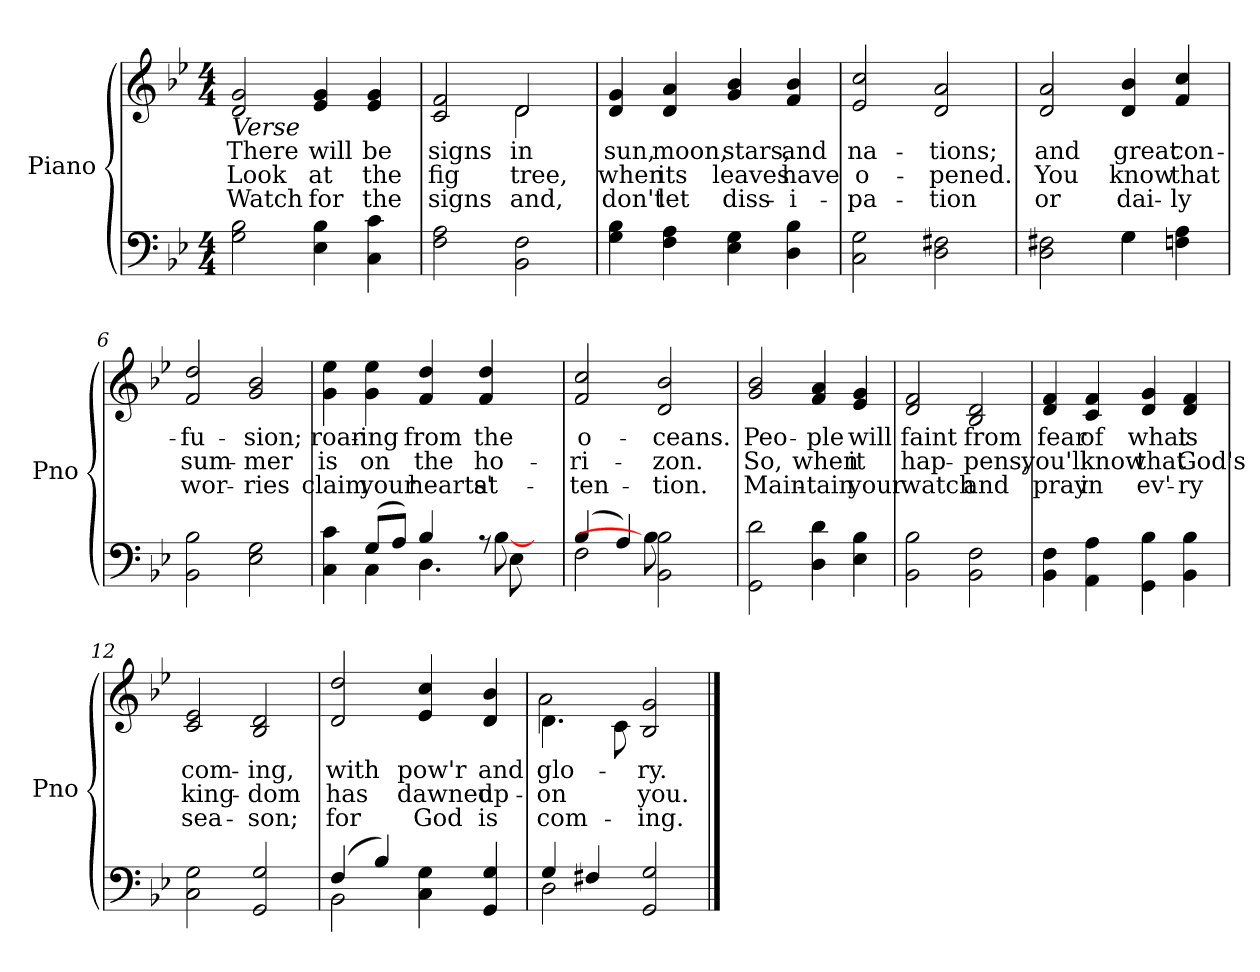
**kern	**kern	**text	**text	**text
*part2	*part1	*part1	*part1	*part1
*staff2	*staff1	*staff1	*staff1	*staff1
*I"Piano	*I"Piano	*	*	*
*I'Pno	*I'Pno	*	*	*
*clefF4	*clefG2	*	*	*
*k[b-e-]	*k[b-e-]	*	*	*
*M4/4	*M4/4	*	*	*
=1	=1	=1	=1	=1
!	!LO:TX:b:i:t=Verse	!	!	!
!	!	!LO:LY:b	!LO:LY:b	!LO:LY:b
2G\ 2B-\	2d/ 2g/	There	Look	Watch
!	!	!LO:LY:b	!LO:LY:b	!LO:LY:b
4E-\ 4B-\	4e-/ 4g/	will	at	for
!	!	!LO:LY:b	!LO:LY:b	!LO:LY:b
4C\ 4c\	4e-/ 4g/	be	the	the
=2	=2	=2	=2	=2
!	!	!LO:LY:b	!LO:LY:b	!LO:LY:b
*	*^	*	*	*
2F\ 2A\	2c/ 2f/	2ryy	signs	fig	signs
!	!	!	!LO:LY:b	!LO:LY:b	!LO:LY:b
2BB-\ 2F\	2d/	2d\	in	tree,	and,
=3	=3	=3	=3	=3	=3
!	!	!	!LO:LY:b	!LO:LY:b	!LO:LY:b
*	*v	*v	*	*	*
4G\ 4B-\	4d/ 4g/	sun,	when	don't
!	!	!LO:LY:b	!LO:LY:b	!LO:LY:b
4F\ 4A\	4d/ 4a/	moon,	its	let
!	!	!LO:LY:b	!LO:LY:b	!LO:LY:b
4E-\ 4G\	4g/ 4b-/	stars,	leaves	diss-
!	!	!LO:LY:b	!LO:LY:b	!LO:LY:b
4D\ 4B-\	4f/ 4b-/	and	have	-i-
=4	=4	=4	=4	=4
!	!	!LO:LY:b	!LO:LY:b	!LO:LY:b
2C\ 2G\	2e-/ 2cc/	na-	o-	-pa-
!	!	!LO:LY:b	!LO:LY:b	!LO:LY:b
2D\ 2F#X\	2d/ 2a/	-tions;	-pened.	-tion
!!LO:LB:g=z
=5	=5	=5	=5	=5
*^	*	*	*	*
!	!	!	!LO:LY:b	!LO:LY:b	!LO:LY:b
2D\ 2F#X\	2ryy	2d/ 2a/	and	You	or
!	!	!	!LO:LY:b	!LO:LY:b	!LO:LY:b
4G\	4G\	4d/ 4b-/	great	know	dai-
!	!	!	!LO:LY:b	!LO:LY:b	!LO:LY:b
4Fn\ 4A\	4ryy	4f/ 4cc/	con-	that	-ly
=6	=6	=6	=6	=6	=6
!	!	!	!LO:LY:b	!LO:LY:b	!LO:LY:b
*v	*v	*	*	*	*
2BB-\ 2B-\	2f/ 2dd/	-fu-	sum-	wor-
!	!	!LO:LY:b	!LO:LY:b	!LO:LY:b
2E-\ 2G\	2g/ 2b-/	-sion;	-mer	-ries
=7	=7	=7	=7	=7
*^	*	*	*	*
!	!	!	!LO:LY:b	!LO:LY:b	!LO:LY:b
4C\ 4c\	4ryy	4g\ 4ee-\	roar-	is	claim
!	!	!	!LO:LY:b	!LO:LY:b	!LO:LY:b
(8G/L	4C\	4g\ 4ee-\	-ing	on	your
8A/J)	.	.	.	.	.
!	!	!	!LO:LY:b	!LO:LY:b	!LO:LY:b
4B-/	4.D\	4f/ 4dd/	from	the	hearts'
!	!	!	!LO:LY:b	!LO:LY:b	!LO:LY:b
8r	.	4f/ 4dd/	the	ho-	at-
8E-\	[8B-\	.	.	.	.
8ryy	8ryy	8ryy	.	.	.
=8	=8	=8	=8	=8	=8
!	!	!	!LO:LY:b	!LO:LY:b	!LO:LY:b
(4B-/	2F\	2f/ 2cc/	o-	-ri-	-ten-
4A/)	.	.	.	.	.
!	!	!	!LO:LY:b	!LO:LY:b	!LO:LY:b
2BB-\ 2B-\	8B-\]	2d/ 2b-/	-ceans.	-zon.	-tion.
.	4.ryy	.	.	.	.
!!LO:LB:g=z
=9	=9	=9	=9	=9	=9
!	!	!	!LO:LY:b	!LO:LY:b	!LO:LY:b
*v	*v	*	*	*	*
2GG\ 2d\	2g/ 2b-/	Peo-	So,	Main-
!	!	!LO:LY:b	!LO:LY:b	!LO:LY:b
4D\ 4d\	4f/ 4a/	-ple	when	-tain
!	!	!LO:LY:b	!LO:LY:b	!LO:LY:b
4E-\ 4B-\	4e-/ 4g/	will	it	your
=10	=10	=10	=10	=10
!	!	!LO:LY:b	!LO:LY:b	!LO:LY:b
2BB-\ 2B-\	2d/ 2f/	faint	hap-	watch
!	!	!LO:LY:b	!LO:LY:b	!LO:LY:b
2BB-\ 2F\	2B-/ 2d/	from	-pens,	and
=11	=11	=11	=11	=11
!	!	!LO:LY:b	!LO:LY:b	!LO:LY:b
4BB-\ 4F\	4d/ 4f/	fear	you'll	pray
!	!	!LO:LY:b	!LO:LY:b	!LO:LY:b
4AA\ 4A\	4c/ 4f/	of	know	in
!	!	!LO:LY:b	!LO:LY:b	!LO:LY:b
4GG\ 4B-\	4d/ 4g/	what	that	ev'-
!	!	!LO:LY:b	!LO:LY:b	!LO:LY:b
4BB-\ 4B-\	4d/ 4f/	is	God's	-ry
=12	=12	=12	=12	=12
!	!	!LO:LY:b	!LO:LY:b	!LO:LY:b
2C\ 2G\	2c/ 2e-/	com-	king-	sea-
!	!	!LO:LY:b	!LO:LY:b	!LO:LY:b
2GG/ 2G/	2B-/ 2d/	-ing,	-dom	-son;
!!LO:LB:g=z
=13	=13	=13	=13	=13
*^	*	*	*	*
!	!	!	!LO:LY:b	!LO:LY:b	!LO:LY:b
(4F/	2BB-\	2d/ 2dd/	with	has	for
4B-/)	.	.	.	.	.
!	!	!	!LO:LY:b	!LO:LY:b	!LO:LY:b
4C\ 4G\	2ryy	4e-/ 4cc/	pow'r	dawned	God
!	!	!	!LO:LY:b	!LO:LY:b	!LO:LY:b
4GG/ 4G/	.	4d/ 4b-/	and	up-	is
=14	=14	=14	=14	=14	=14
!	!	!	!LO:LY:b	!LO:LY:b	!LO:LY:b
*	*	*^	*	*	*
4G/	2D\	4.d\	2a\	glo-	-on	com-
4F#X/	.	.	.	.	.	.
.	.	8c\	.	.	.	.
!	!	!	!	!LO:LY:b	!LO:LY:b	!LO:LY:b
2GG/ 2G/	2ryy	2B-/ 2g/	2ryy	-ry.	you.	-ing.
*v	*v	*	*	*	*	*
*	*v	*v	*	*	*
==	==	==	==	==
*-	*-	*-	*-	*-
